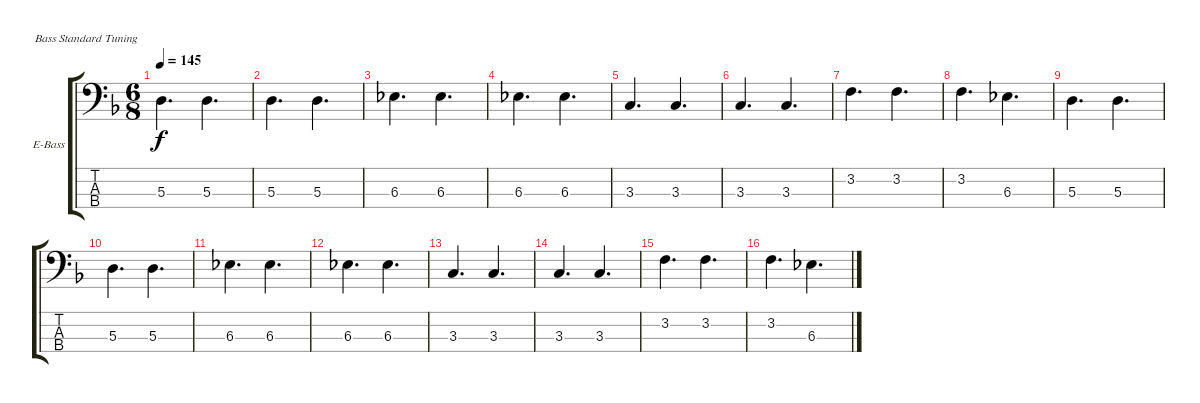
\bracketExtendMode groupsimilarinstruments
\firstSystemTrackNameOrientation horizontal
\otherSystemsTrackNameOrientation horizontal
\track ("Electric Bass" "E-Bass") {instrument electricbassfinger}
\staff {score tabs}
\tuning (G2 D2 A1 E1)
\ts (6 8)
\tempo 145
\clef f4
\ks f
5.3.4{d dy f} 5.3.4{d} |
5.3.4{d} 5.3.4{d} |
6.3.4{d} 6.3.4{d} |
6.3.4{d} 6.3.4{d} |
3.3.4{d} 3.3.4{d} |
3.3.4{d} 3.3.4{d} |
3.2.4{d} 3.2.4{d} |
3.2.4{d} 6.3.4{d} |
5.3.4{d} 5.3.4{d} |
5.3.4{d} 5.3.4{d} |
6.3.4{d} 6.3.4{d} |
6.3.4{d} 6.3.4{d} |
3.3.4{d} 3.3.4{d} |
3.3.4{d} 3.3.4{d} |
3.2.4{d} 3.2.4{d} |
3.2.4{d} 6.3.4{d}
